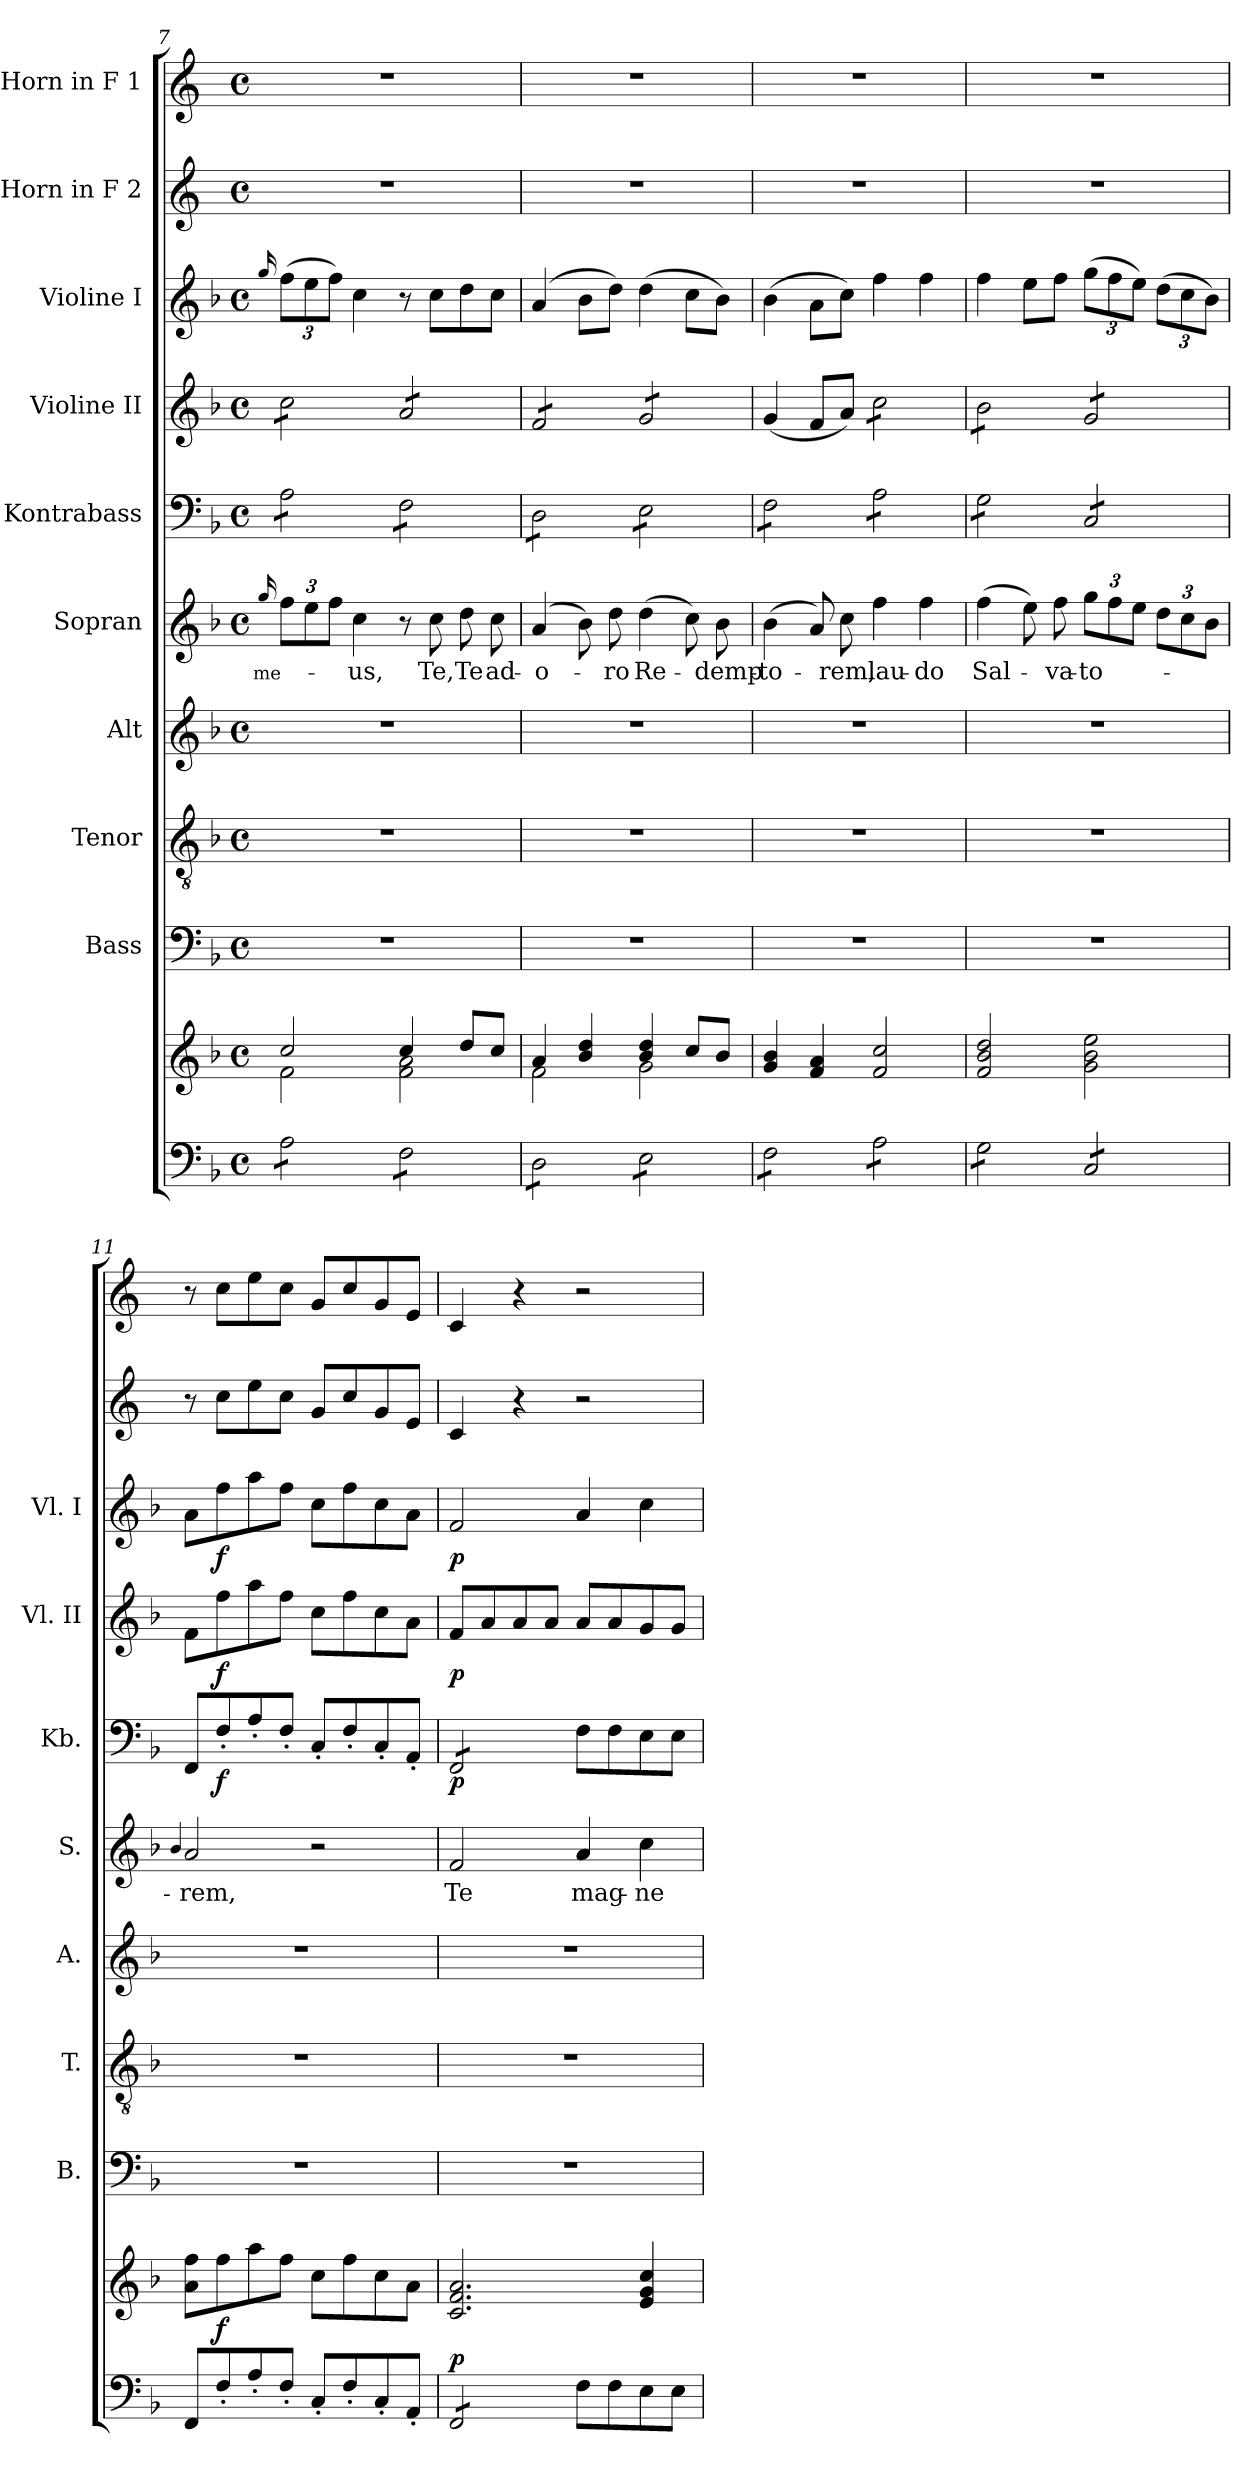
**kern	**kern	**dynam	**kern	**kern	**kern	**kern	**text	**kern	**dynam	**kern	**dynam	**kern	**dynam	**kern	**kern
*part10	*part10	*part10	*part9	*part8	*part7	*part6	*part6	*part5	*part5	*part4	*part4	*part3	*part3	*part2	*part1
*staff11	*staff10	*staff10/11	*staff9	*staff8	*staff7	*staff6	*staff6	*staff5	*staff5	*staff4	*staff4	*staff3	*staff3	*staff2	*staff1
*	*	*	*I"Bass	*I"Tenor	*I"Alt	*I"Sopran	*	*I"Kontrabass	*	*I"Violine II	*	*I"Violine I	*	*I"Horn in F 2	*I"Horn in F 1
*	*	*	*I'B.	*I'T.	*I'A.	*I'S.	*	*I'Kb.	*	*I'Vl. II	*	*I'Vl. I	*	*	*
*clefF4	*clefG2	*	*clefF4	*clefGv2	*clefG2	*clefG2	*	*clefF4	*	*clefG2	*	*clefG2	*	*clefG2	*clefG2
*	*	*	*	*	*	*	*	*ITrd7c12	*	*	*	*	*	*ITrd4c7	*ITrd4c7
*k[b-]	*k[b-]	*	*k[b-]	*k[b-]	*k[b-]	*k[b-]	*	*k[b-]	*	*k[b-]	*	*k[b-]	*	*k[b-]	*k[b-]
*F:	*F:	*	*F:	*F:	*F:	*F:	*	*F:	*	*F:	*	*F:	*	*F:	*F:
*M4/4	*M4/4	*	*M4/4	*M4/4	*M4/4	*M4/4	*	*M4/4	*	*M4/4	*	*M4/4	*	*M4/4	*M4/4
*met(c)	*met(c)	*	*met(c)	*met(c)	*met(c)	*met(c)	*	*met(c)	*	*met(c)	*	*met(c)	*	*met(c)	*met(c)
=7	=7	=7	=7	=7	=7	=7	=7	=7	=7	=7	=7	=7	=7	=7	=7
!	!	!	!	!	!	!	!LO:LY:b	!	!	!	!	!	!	!	!
.	.	.	.	.	.	16qqgg/	me-	.	.	.	.	16qqgg/	.	.	.
*	*^	*	*	*	*	*	*	*	*	*	*	*	*	*	*
*	*	*	*	*	*	*	*Xbrackettup	*	*	*	*	*	*	*	*	*
*tremolo	*	*	*	*	*	*	*	*	*	*	*	*	*	*	*	*
*	*	*	*	*	*	*	*	*	*tremolo	*	*	*	*	*	*	*
*	*	*	*	*	*	*	*	*	*	*	*tremolo	*	*	*	*	*
8A\L	2cc/	2f\	.	1r	1r	1r	12ff\L	.	8AA\L	.	8cc\L	.	(>12ff\L	.	1r	1r
.	.	.	.	.	.	.	12ee\	.	.	.	.	.	12ee\	.	.	.
8A\	.	.	.	.	.	.	.	.	8AA\	.	8cc\	.	.	.	.	.
.	.	.	.	.	.	.	12ff\J	.	.	.	.	.	12ff\J)	.	.	.
!	!	!	!	!	!	!	!	!LO:LY:b	!	!	!	!	!	!	!	!
8A\	.	.	.	.	.	.	4cc\	-us,	8AA\	.	8cc\	.	4cc\	.	.	.
8A\J	.	.	.	.	.	.	.	.	8AA\J	.	8cc\J	.	.	.	.	.
8F\L	4cc/	2f\ 2a\	.	.	.	.	8r	.	8FF\L	.	8a/L	.	8r	.	.	.
!	!	!	!	!	!	!	!	!LO:LY:b	!	!	!	!	!	!	!	!
8F\	.	.	.	.	.	.	8cc\	Te,	8FF\	.	8a/	.	8cc\L	.	.	.
!	!	!	!	!	!	!	!	!LO:LY:b	!	!	!	!	!	!	!	!
8F\	8dd/L	.	.	.	.	.	8dd\	Te	8FF\	.	8a/	.	8dd\	.	.	.
!	!	!	!	!	!	!	!	!LO:LY:b	!	!	!	!	!	!	!	!
8F\J	8cc/J	.	.	.	.	.	8cc\	ad-	8FF\J	.	8a/J	.	8cc\J	.	.	.
=8	=8	=8	=8	=8	=8	=8	=8	=8	=8	=8	=8	=8	=8	=8	=8	=8
!	!	!	!	!	!	!	!	!LO:LY:b	!	!	!	!	!	!	!	!
8D\L	4a/	2f\	.	1r	1r	1r	(4a/	-o-	8DD\L	.	8f/L	.	(4a/	.	1r	1r
8D\	.	.	.	.	.	.	.	.	8DD\	.	8f/	.	.	.	.	.
8D\	4b-/ 4dd/	.	.	.	.	.	8b-\)	.	8DD\	.	8f/	.	8b-\L	.	.	.
!	!	!	!	!	!	!	!	!LO:LY:b	!	!	!	!	!	!	!	!
8D\J	.	.	.	.	.	.	8dd\	-ro	8DD\J	.	8f/J	.	8dd\J)	.	.	.
!	!	!	!	!	!	!	!	!LO:LY:b	!	!	!	!	!	!	!	!
8E\L	4b-/ 4dd/	2g\	.	.	.	.	(>4dd\	Re-	8EE\L	.	8g/L	.	(>4dd\	.	.	.
8E\	.	.	.	.	.	.	.	.	8EE\	.	8g/	.	.	.	.	.
8E\	8cc/L	.	.	.	.	.	8cc\)	.	8EE\	.	8g/	.	8cc\L	.	.	.
!	!	!	!	!	!	!	!	!LO:LY:b	!	!	!	!	!	!	!	!
8E\J	8b-/J	.	.	.	.	.	8b-\	-demp-	8EE\J	.	8g/J	.	8b-\J)	.	.	.
*	*	*	*	*	*	*	*	*	*	*	*Xtremolo	*	*	*	*	*
*	*v	*v	*	*	*	*	*	*	*	*	*	*	*	*	*	*
!!LO:PB:g=z
=9	=9	=9	=9	=9	=9	=9	=9	=9	=9	=9	=9	=9	=9	=9	=9
!	!	!	!	!	!	!	!LO:LY:b	!	!	!	!	!	!	!	!
8F\L	4g/ 4b-/	.	1r	1r	1r	(>4b-\	-to-	8FF\L	.	(<4g/	.	(>4b-\	.	1r	1r
8F\	.	.	.	.	.	.	.	8FF\	.	.	.	.	.	.	.
8F\	4f/ 4a/	.	.	.	.	8a/)	.	8FF\	.	8f/L	.	8a\L	.	.	.
!	!	!	!	!	!	!	!LO:LY:b	!	!	!	!	!	!	!	!
8F\J	.	.	.	.	.	8cc\	-rem,	8FF\J	.	8a/J)	.	8cc\J)	.	.	.
!	!	!	!	!	!	!	!LO:LY:b	!	!	!	!	!	!	!	!
*	*	*	*	*	*	*	*	*	*	*tremolo	*	*	*	*	*
8A\L	2f/ 2cc/	.	.	.	.	4ff\	lau-	8AA\L	.	8cc\L	.	4ff\	.	.	.
8A\	.	.	.	.	.	.	.	8AA\	.	8cc\	.	.	.	.	.
!	!	!	!	!	!	!	!LO:LY:b	!	!	!	!	!	!	!	!
8A\	.	.	.	.	.	4ff\	-do	8AA\	.	8cc\	.	4ff\	.	.	.
8A\J	.	.	.	.	.	.	.	8AA\J	.	8cc\J	.	.	.	.	.
=10	=10	=10	=10	=10	=10	=10	=10	=10	=10	=10	=10	=10	=10	=10	=10
!	!	!	!	!	!	!	!LO:LY:b	!	!	!	!	!	!	!	!
8G\L	2f/ 2b-/ 2dd/	.	1r	1r	1r	(>4ff\	Sal-	8GG\L	.	8b-\L	.	4ff\	.	1r	1r
8G\	.	.	.	.	.	.	.	8GG\	.	8b-\	.	.	.	.	.
8G\	.	.	.	.	.	8ee\)	.	8GG\	.	8b-\	.	8ee\L	.	.	.
!	!	!	!	!	!	!	!LO:LY:b	!	!	!	!	!	!	!	!
8G\J	.	.	.	.	.	8ff\	-va-	8GG\J	.	8b-\J	.	8ff\J	.	.	.
!	!	!	!	!	!	!	!LO:LY:b	!	!	!	!	!	!	!	!
8C/L	2g\ 2b-\ 2ee\	.	.	.	.	12gg\L	-to-	8CC/L	.	8g/L	.	(>12gg\L	.	.	.
.	.	.	.	.	.	12ff\	.	.	.	.	.	12ff\	.	.	.
8C/	.	.	.	.	.	.	.	8CC/	.	8g/	.	.	.	.	.
.	.	.	.	.	.	12ee\J	.	.	.	.	.	12ee\J)	.	.	.
8C/	.	.	.	.	.	12dd\L	.	8CC/	.	8g/	.	(>12dd\L	.	.	.
.	.	.	.	.	.	12cc\	.	.	.	.	.	12cc\	.	.	.
8C/J	.	.	.	.	.	.	.	8CC/J	.	8g/J	.	.	.	.	.
*	*	*	*	*	*	*	*	*	*	*Xtremolo	*	*	*	*	*
*	*	*	*	*	*	*	*	*Xtremolo	*	*	*	*	*	*	*
*Xtremolo	*	*	*	*	*	*	*	*	*	*	*	*	*	*	*
.	.	.	.	.	.	12b-\J	.	.	.	.	.	12b-\J)	.	.	.
=11	=11	=11	=11	=11	=11	=11	=11	=11	=11	=11	=11	=11	=11	=11	=11
.	.	.	.	.	.	4qqb-/	.	.	.	.	.	.	.	.	.
!	!	!	!	!	!	!	!LO:LY:b	!	!	!	!	!	!	!	!
8FF/L	8a\ 8ff\L	.	1r	1r	1r	2a/	-rem,	8FFF/L	.	8f\L	.	8a\L	.	8r	8r
!	!	!LO:DY:b	!	!	!	!	!	!	!LO:DY:b	!	!LO:DY:b	!	!LO:DY:b	!	!
8F'</	8ff\	f	.	.	.	.	.	8FF'</	f	8ff\	f	8ff\	f	8f\L	8f\L
8A'</	8aa\	.	.	.	.	.	.	8AA'</	.	8aa\	.	8aa\	.	8a\	8a\
8F'</J	8ff\J	.	.	.	.	.	.	8FF'</J	.	8ff\J	.	8ff\J	.	8f\J	8f\J
8C'</L	8cc\L	.	.	.	.	2r	.	8CC'</L	.	8cc\L	.	8cc\L	.	8c/L	8c/L
8F'</	8ff\	.	.	.	.	.	.	8FF'</	.	8ff\	.	8ff\	.	8f/	8f/
8C'</	8cc\	.	.	.	.	.	.	8CC'</	.	8cc\	.	8cc\	.	8c/	8c/
8AA'</J	8a\J	.	.	.	.	.	.	8AAA'</J	.	8a\J	.	8a\J	.	8A/J	8A/J
=12	=12	=12	=12	=12	=12	=12	=12	=12	=12	=12	=12	=12	=12	=12	=12
!	!	!LO:DY:a=2	!	!	!	!	!LO:LY:b	!	!LO:DY:b	!	!LO:DY:b	!	!LO:DY:b	!	!
*tremolo	*	*	*	*	*	*	*	*	*	*	*	*	*	*	*
*	*	*	*	*	*	*	*	*tremolo	*	*	*	*	*	*	*
8FF/L	2.c/ 2.f/ 2.a/	p	1r	1r	1r	2f/	Te	8FFF/L	p	8f/L	p	2f/	p	4F/	4F/
8FF/	.	.	.	.	.	.	.	8FFF/	.	8a/	.	.	.	.	.
8FF/	.	.	.	.	.	.	.	8FFF/	.	8a/	.	.	.	4r	4r
8FF/J	.	.	.	.	.	.	.	8FFF/J	.	8a/J	.	.	.	.	.
*	*	*	*	*	*	*	*	*Xtremolo	*	*	*	*	*	*	*
*Xtremolo	*	*	*	*	*	*	*	*	*	*	*	*	*	*	*
!	!	!	!	!	!	!	!LO:LY:b	!	!	!	!	!	!	!	!
8F\L	.	.	.	.	.	4a/	mag-	8FF\L	.	8a/L	.	4a/	.	2r	2r
8F\	.	.	.	.	.	.	.	8FF\	.	8a/	.	.	.	.	.
!	!	!	!	!	!	!	!LO:LY:b	!	!	!	!	!	!	!	!
8E\	4e/ 4g/ 4cc/	.	.	.	.	4cc\	-ne	8EE\	.	8g/	.	4cc\	.	.	.
8E\J	.	.	.	.	.	.	.	8EE\J	.	8g/J	.	.	.	.	.
=	=	=	=	=	=	=	=	=	=	=	=	=	=	=	=
*-	*-	*-	*-	*-	*-	*-	*-	*-	*-	*-	*-	*-	*-	*-	*-
